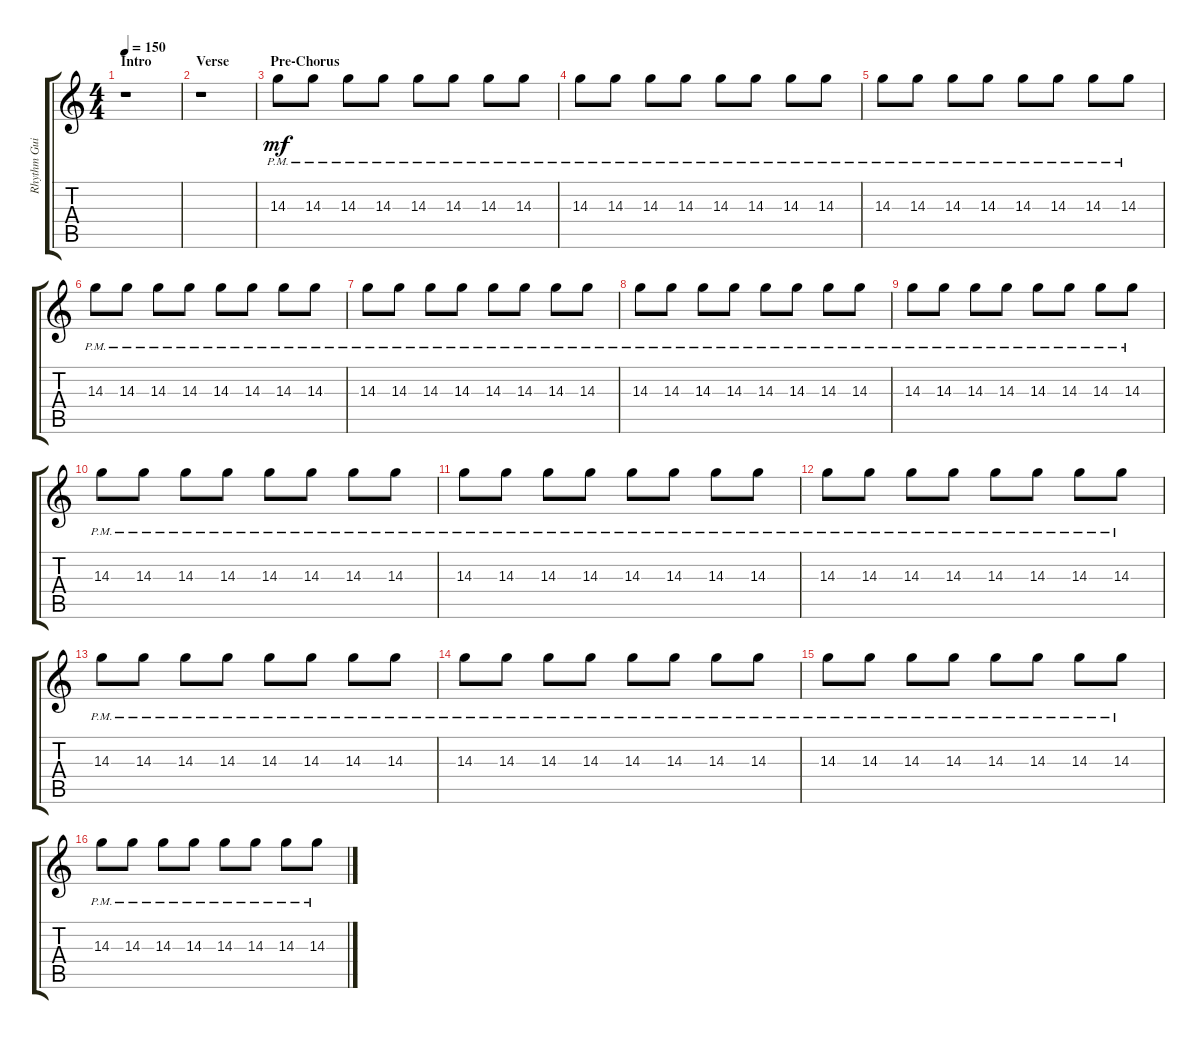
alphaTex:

\track ("Rhythm Guitar" "Rhythm Gui") {instrument acousticguitarsteel}
\staff {score tabs}
\tuning (D4 A3 F3 C3 G2 C2) {hide}
\ts (4 4)
\section ("" "Intro")
\tempo 150
\clef g2
\ks c
r.1{dy mf instrument acousticguitarsteel} |
\section ("" "Verse")
r.1 |
\section ("" "Pre-Chorus")
14.3{pm}.8 14.3{pm}.8 14.3{pm}.8 14.3{pm}.8 14.3{pm}.8 14.3{pm}.8 14.3{pm}.8 14.3{pm}.8 |
14.3{pm}.8 14.3{pm}.8 14.3{pm}.8 14.3{pm}.8 14.3{pm}.8 14.3{pm}.8 14.3{pm}.8 14.3{pm}.8 |
14.3{pm}.8 14.3{pm}.8 14.3{pm}.8 14.3{pm}.8 14.3{pm}.8 14.3{pm}.8 14.3{pm}.8 14.3{pm}.8 |
14.3{pm}.8 14.3{pm}.8 14.3{pm}.8 14.3{pm}.8 14.3{pm}.8 14.3{pm}.8 14.3{pm}.8 14.3{pm}.8 |
14.3{pm}.8 14.3{pm}.8 14.3{pm}.8 14.3{pm}.8 14.3{pm}.8 14.3{pm}.8 14.3{pm}.8 14.3{pm}.8 |
14.3{pm}.8 14.3{pm}.8 14.3{pm}.8 14.3{pm}.8 14.3{pm}.8 14.3{pm}.8 14.3{pm}.8 14.3{pm}.8 |
14.3{pm}.8 14.3{pm}.8 14.3{pm}.8 14.3{pm}.8 14.3{pm}.8 14.3{pm}.8 14.3{pm}.8 14.3{pm}.8 |
14.3{pm}.8 14.3{pm}.8 14.3{pm}.8 14.3{pm}.8 14.3{pm}.8 14.3{pm}.8 14.3{pm}.8 14.3{pm}.8 |
14.3{pm}.8 14.3{pm}.8 14.3{pm}.8 14.3{pm}.8 14.3{pm}.8 14.3{pm}.8 14.3{pm}.8 14.3{pm}.8 |
14.3{pm}.8 14.3{pm}.8 14.3{pm}.8 14.3{pm}.8 14.3{pm}.8 14.3{pm}.8 14.3{pm}.8 14.3{pm}.8 |
14.3{pm}.8 14.3{pm}.8 14.3{pm}.8 14.3{pm}.8 14.3{pm}.8 14.3{pm}.8 14.3{pm}.8 14.3{pm}.8 |
14.3{pm}.8 14.3{pm}.8 14.3{pm}.8 14.3{pm}.8 14.3{pm}.8 14.3{pm}.8 14.3{pm}.8 14.3{pm}.8 |
14.3{pm}.8 14.3{pm}.8 14.3{pm}.8 14.3{pm}.8 14.3{pm}.8 14.3{pm}.8 14.3{pm}.8 14.3{pm}.8 |
14.3{pm}.8 14.3{pm}.8 14.3{pm}.8 14.3{pm}.8 14.3{pm}.8 14.3{pm}.8 14.3{pm}.8 14.3{pm}.8
